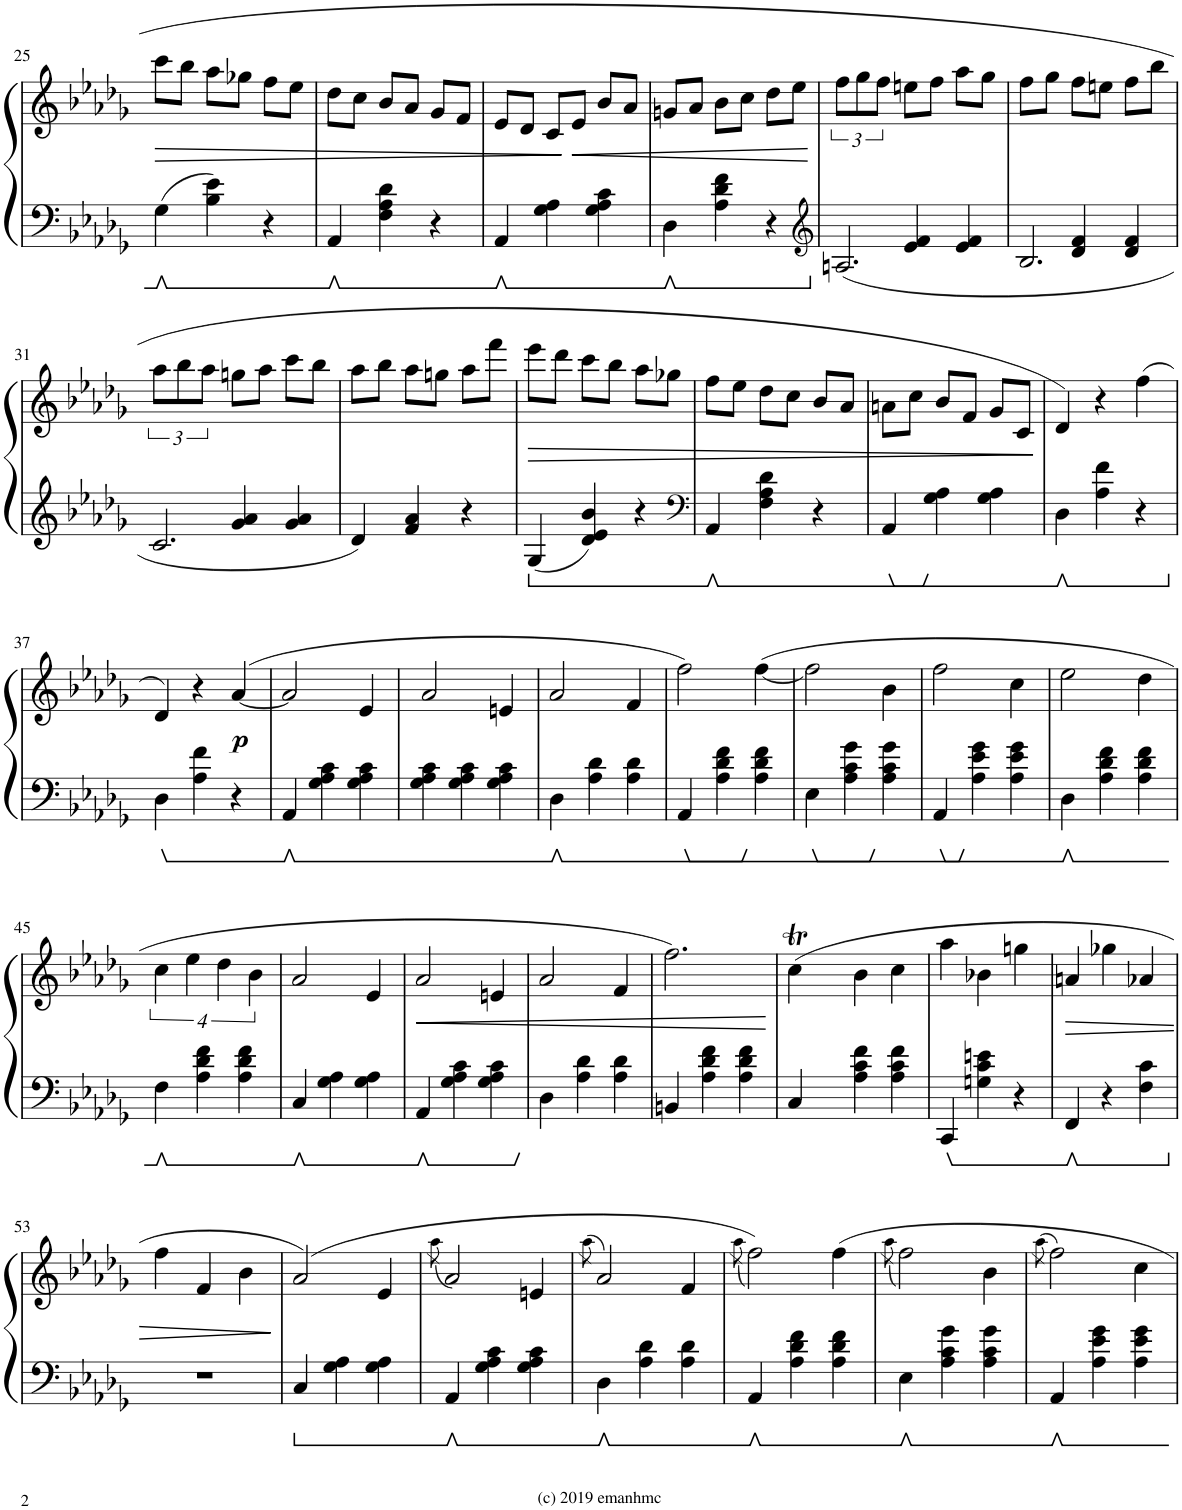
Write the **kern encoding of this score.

**kern	**kern	**dynam
*part1	*part1	*part1
*staff2	*staff1	*staff1/2
*I"Piano	*	*
*I'Pno.	*	*
!!LO:PB:g=z
*clefF4	*clefG2	*
*k[b-e-a-d-g-]	*k[b-e-a-d-g-]	*
*M3/4	*M3/4	*
=25	=25	=25
!	!	!LO:HP:b
4G-\	8ccc\L	>
.	8bb-\J	.
4B-\ 4e-\	8aa-\L	.
.	8gg-X\J	.
4r	8ff\L	.
.	8ee-\J	.
=26	=26	=26
4AA-/	8dd-\L	.
.	8cc\J	.
4F\ 4A-\ 4d-\	8b-/L	.
.	8a-/J	.
4r	8g-/L	.
.	8f/J	.
=27	=27	=27
4AA-/	8e-/L	.
.	8d-/J	.
4G-\ 4A-\	8c/L	.
!	!	!LO:HP:n=1:b
.	8e-/J	] <
4G-\ 4A-\ 4c\	8b-/L	.
.	8a-/J	.
=28	=28	=28
4D-\	8gn/L	.
.	8a-/J	.
4A-\ 4d-\ 4f\	8b-\L	.
.	8cc\J	.
4r	8dd-\L	.
.	8ee-\J	.
.	.	[
=29	=29	=29
*clefG2	*	*
*^	*	*
2.An/	4ryy	12ff\L	.
.	.	12gg-\	.
.	.	12ff\J	.
.	4e-/ 4f/	8een\L	.
.	.	8ff\J	.
.	4e-/ 4f/	8aa-\L	.
.	.	8gg-\J	.
=30	=30	=30	=30
2.B-/	4ryy	8ff\L	.
.	.	8gg-\J	.
.	4d-/ 4f/	8ff\L	.
.	.	8een\J	.
.	4d-/ 4f/	8ff\L	.
.	.	8bb-\J	.
!!LO:LB:g=z
=31	=31	=31	=31
2.c/	4ryy	12aa-\L	.
.	.	12bb-\	.
.	.	12aa-\J	.
.	4g-/ 4a-/	8ggn\L	.
.	.	8aa-\J	.
.	4g-/ 4a-/	8ccc\L	.
.	.	8bb-\J	.
*v	*v	*	*
=32	=32	=32
4d-/	8aa-\L	.
.	8bb-\J	.
4f/ 4a-/	8aa-\L	.
.	8ggn\J	.
4r	8aa-\L	.
.	8fff\J	.
=33	=33	=33
!	!	!LO:HP:b
4G-/	8eee-\L	>
.	8ddd-\J	.
4d-/ 4e-/ 4b-/	8ccc\L	.
.	8bb-\J	.
4r	8aa-\L	.
.	8gg-X\J	.
=34	=34	=34
*clefF4	*	*
4AA-/	8ff\L	.
.	8ee-\J	.
4F\ 4A-\ 4d-\	8dd-\L	.
.	8cc\J	.
4r	8b-/L	.
.	8a-/J	.
=35	=35	=35
4AA-/	8an\L	.
.	8cc\J	.
4G-\ 4A-\	8b-/L	.
.	8f/J	.
4G-\ 4A-\	8g-/L	.
.	8c/J	.
.	.	]
=36	=36	=36
4D-\	4d-/	.
4A-\ 4f\	4r	.
4r	(4ff\	.
!!LO:LB:g=z
=37	=37	=37
4D-\	4d-/)	.
4A-\ 4f\	4r	.
!	!	!LO:DY:b
4r	([4a-/	p
=38	=38	=38
4AA-/	2a-/]	.
4G-\ 4A-\ 4c\	.	.
4G-\ 4A-\ 4c\	4e-/	.
=39	=39	=39
4G-\ 4A-\ 4c\	2a-/	.
4G-\ 4A-\ 4c\	.	.
4G-\ 4A-\ 4c\	4en/	.
=40	=40	=40
4D-\	2a-/	.
4A-\ 4d-\	.	.
4A-\ 4d-\	4f/	.
=41	=41	=41
4AA-/	2ff\)	.
4A-\ 4d-\ 4f\	.	.
4A-\ 4d-\ 4f\	([<4ff\	.
=42	=42	=42
4E-\	2ff\]	.
4A-\ 4c\ 4g-\	.	.
4A-\ 4c\ 4g-\	4b-\	.
=43	=43	=43
4AA-/	2ff\	.
4A-\ 4e-\ 4g-\	.	.
4A-\ 4e-\ 4g-\	4cc\	.
=44	=44	=44
4D-\	2ee-\	.
4A-\ 4d-\ 4f\	.	.
4A-\ 4d-\ 4f\	4dd-\	.
!!LO:LB:g=z
=45	=45	=45
4F\	16%3cc\	.
.	16%3ee-\	.
4A-\ 4d-\ 4f\	.	.
.	16%3dd-\	.
4A-\ 4d-\ 4f\	.	.
.	16%3b-\	.
=46	=46	=46
4C/	2a-/	.
4G-\ 4A-\	.	.
4G-\ 4A-\	4e-/	.
=47	=47	=47
!	!	!LO:HP:b
4AA-/	2a-/	<
4G-\ 4A-\ 4c\	.	.
4G-\ 4A-\ 4c\	4en/	.
=48	=48	=48
4D-\	2a-/	.
4A-\ 4d-\	.	.
4A-\ 4d-\	4f/	.
=49	=49	=49
4BBn/	2.ff\)	.
4A-\ 4d-\ 4f\	.	.
4A-\ 4d-\ 4f\	.	.
.	.	[
=50	=50	=50
*	*^	*
4C/	(4cct\	16cc!	.
.	.	16bn!	.
.	.	16cc!	.
.	.	16b!	.
4A-\ 4c\ 4f\	4b\	2ryy	.
4A-\ 4c\ 4f\	4cc\	.	.
*	*v	*v	*
=51	=51	=51
4CC/	4aa-\	.
4Gn\ 4c\ 4en\	4b-X\	.
4r	4ggn\	.
=52	=52	=52
!	!	!LO:HP:b
4FF/	4an/	>
4r	4gg-X\	.
4F\ 4c\	4a-X/	.
!!LO:LB:g=z
=53	=53	=53
2.r	4ff\	.
.	4f/	.
.	4b-\	.
.	.	]
=54	=54	=54
4C/	(2a-/)	.
4G-\ 4A-\	.	.
4G-\ 4A-\	4e-/	.
=55	=55	=55
.	(<8qaa-\	.
4AA-/	2a-/)	.
4G-\ 4A-\ 4c\	.	.
4G-\ 4A-\ 4c\	4en/	.
=56	=56	=56
.	(8qaa-\	.
4D-\	2a-/)	.
4A-\ 4d-\	.	.
4A-\ 4d-\	4f/	.
=57	=57	=57
.	(<8qaa-\	.
4AA-/	2ff\))	.
4A-\ 4d-\ 4f\	.	.
4A-\ 4d-\ 4f\	4ff\	.
=58	=58	=58
.	(<8qaa-\	.
4E-\	2ff\)	.
4A-\ 4c\ 4g-\	.	.
4A-\ 4c\ 4g-\	4b-\	.
=59	=59	=59
.	(8qaa-\	.
4AA-/	2ff\)	.
4A-\ 4e-\ 4g-\	.	.
4A-\ 4e-\ 4g-\	4cc\	.
=	=	=
*-	*-	*-
